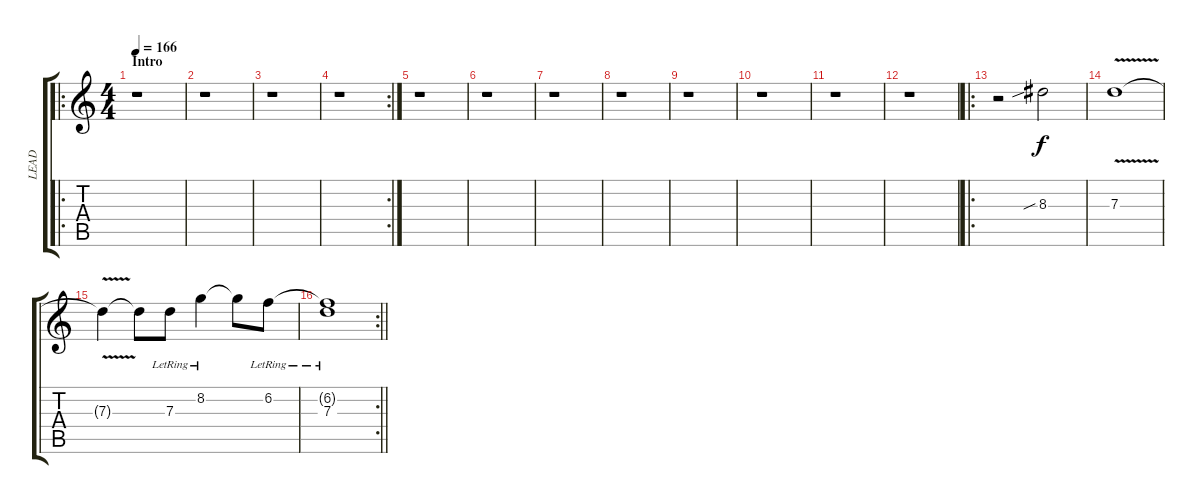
\track ("LEAD" "LEAD") {instrument distortionguitar}
\staff {score tabs}
\tuning (E4 B3 G3 D3 A2 E2) {hide}
\ro
\ts (4 4)
\section ("" "Intro")
\tempo 166
\clef g2
\ks c
r.1{dy f instrument distortionguitar} |
r.1 |
r.1 |
\rc 2
r.1 |
r.1 |
r.1 |
r.1 |
r.1 |
r.1 |
r.1 |
r.1 |
r.1 |
\ro
r.2 8.3{sib}.2 |
7.3{v}.1 |
7.3{t}.4 7.3{t}.8 7.3{lr}.8 8.2{lr}.4 8.2{t}.8 6.2{lr}.8 |
\rc 2
\barLineRight lightlight
(6.2{t} 7.3{lr}).1
